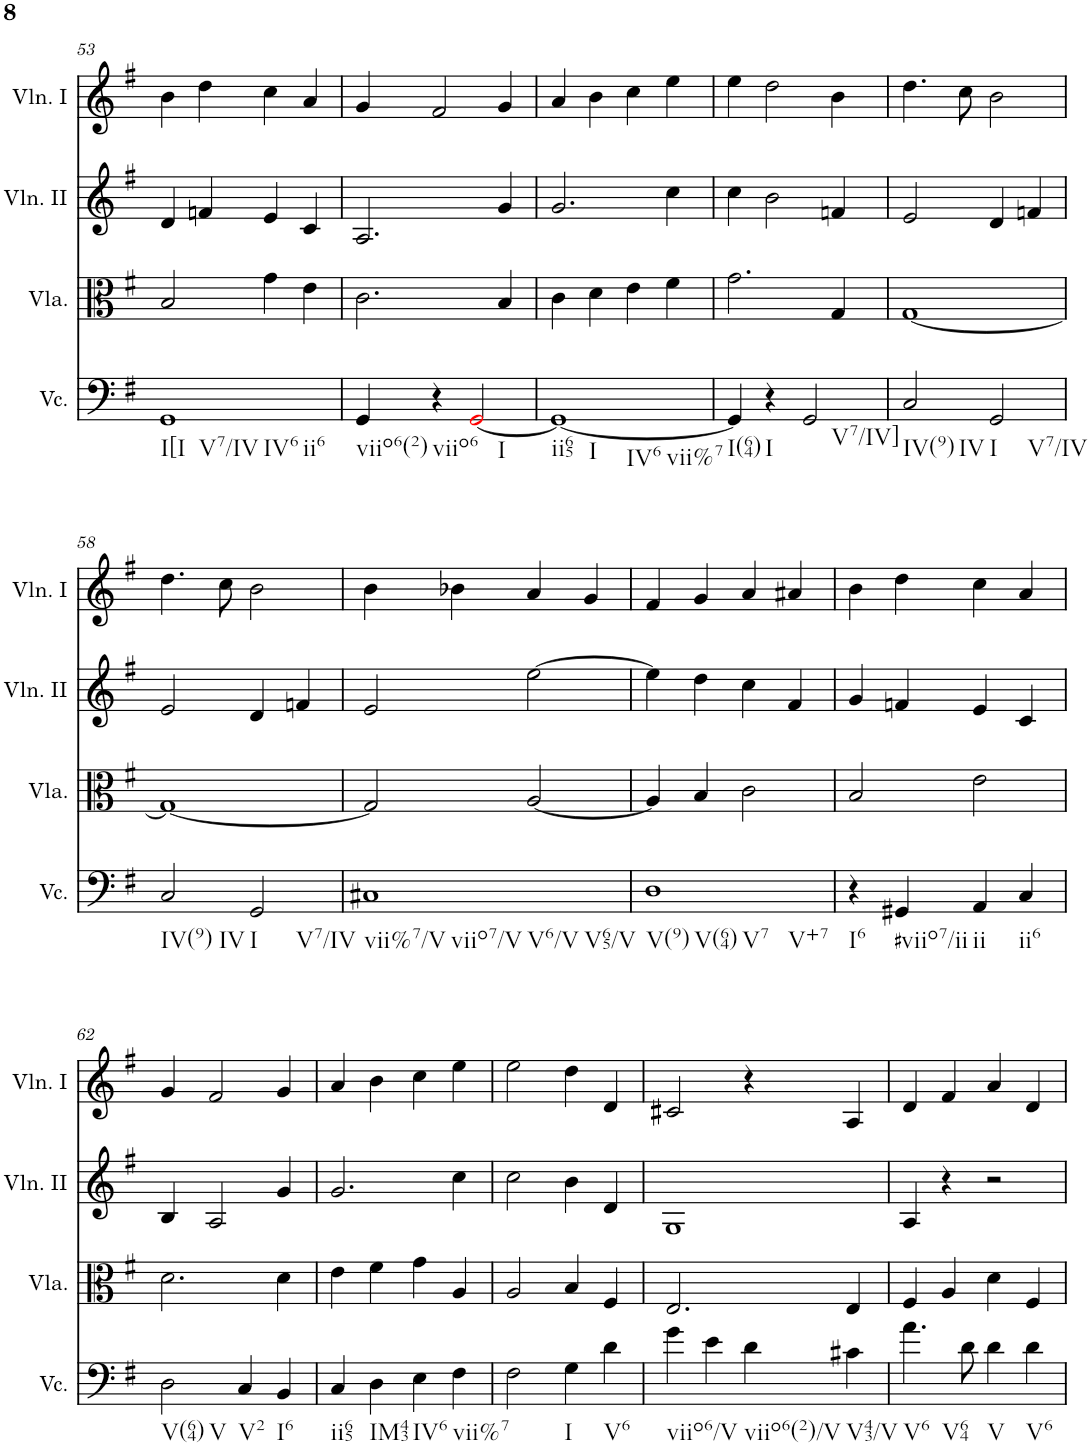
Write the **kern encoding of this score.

**kern	**kern	**kern	**kern
*part4	*part3	*part2	*part1
*staff4	*staff3	*staff2	*staff1
*I"Violoncello	*I"Viola	*I"Violino II	*I"Violino I
*I'Vc.	*I'Vla.	*I'Vln. II	*I'Vln. I
!!LO:PB:g=z
*clefF4	*clefC3	*clefG2	*clefG2
*k[f#]	*k[f#]	*k[f#]	*k[f#]
*M4/4	*M4/4	*M4/4	*M4/4
=53	=53	=53	=53
!LO:TX:b:t=I[I	!	!	!
!LO:TX:b:t=V7/IV	!	!	!
!LO:TX:b:t=IV6	!	!	!
!LO:TX:b:t=ii6	!	!	!
1GG	2B/	4d/	4b\
.	.	4fn/	4dd\
.	4g\	4e/	4cc\
.	4e\	4c/	4a/
=54	=54	=54	=54
!LO:TX:b:t=viio6(2)	!	!	!
4GG/	2.c\	2.A/	4g/
!LO:TX:b:t=viio6	!	!	!
4r	.	.	2f#/
!LO:TX:b:t=I	!	!	!
[2GGi/	.	.	.
.	4B/	4g/	4g/
=55	=55	=55	=55
!LO:TX:b:t=ii65	!	!	!
!LO:TX:b:t=I	!	!	!
!LO:TX:b:t=IV6	!	!	!
!LO:TX:b:t=vii%7	!	!	!
1GG_	4c\	2.g/	4a/
.	4d\	.	4b\
.	4e\	.	4cc\
.	4f#\	4cc\	4ee\
=56	=56	=56	=56
!LO:TX:b:t=I(64)	!	!	!
4GG/]	2.g\	4cc\	4ee\
!LO:TX:b:t=I	!	!	!
4r	.	2b\	2dd\
!LO:TX:b:t=V7/IV]	!	!	!
2GG/	.	.	.
.	4G/	4fn/	4b\
=57	=57	=57	=57
!LO:TX:b:t=IV(9)	!	!	!
!LO:TX:b:t=IV	!	!	!
2C/	[1G	2e/	4.dd\
.	.	.	8cc\
!LO:TX:b:t=I	!	!	!
!LO:TX:b:t=V7/IV	!	!	!
2GG/	.	4d/	2b\
.	.	4fn/	.
!!LO:LB:g=z
=58	=58	=58	=58
!LO:TX:b:t=IV(9)	!	!	!
!LO:TX:b:t=IV	!	!	!
2C/	1G_	2e/	4.dd\
.	.	.	8cc\
!LO:TX:b:t=I	!	!	!
!LO:TX:b:t=V7/IV	!	!	!
2GG/	.	4d/	2b\
.	.	4fn/	.
=59	=59	=59	=59
!LO:TX:b:t=vii%7/V	!	!	!
!LO:TX:b:t=viio7/V	!	!	!
!LO:TX:b:t=V6/V	!	!	!
!LO:TX:b:t=V65/V	!	!	!
1C#X	2G/]	2e/	4b\
.	.	.	4b-X\
.	[2A/	[2ee\	4a/
.	.	.	4g/
=60	=60	=60	=60
!LO:TX:b:t=V(9)	!	!	!
!LO:TX:b:t=V(64)	!	!	!
!LO:TX:b:t=V7	!	!	!
!LO:TX:b:t=V+7	!	!	!
1D	4A/]	4ee\]	4f#/
.	4B/	4dd\	4g/
.	2c\	4cc\	4a/
.	.	4f#/	4a#X/
=61	=61	=61	=61
!LO:TX:b:t=I6	!	!	!
4r	2B/	4g/	4b\
!LO:TX:b:t=#viio7/ii	!	!	!
4GG#X/	.	4fn/	4dd\
!LO:TX:b:t=ii	!	!	!
4AA/	2e\	4e/	4cc\
!LO:TX:b:t=ii6	!	!	!
4C/	.	4c/	4a/
!!LO:LB:g=z
=62	=62	=62	=62
!LO:TX:b:t=V(64)	!	!	!
!LO:TX:b:t=V	!	!	!
2D\	2.d\	4B/	4g/
.	.	2A/	2f#/
!LO:TX:b:t=V2	!	!	!
4C/	.	.	.
!LO:TX:b:t=I6	!	!	!
4BB/	4d\	4g/	4g/
=63	=63	=63	=63
!LO:TX:b:t=ii65	!	!	!
4C/	4e\	2.g/	4a/
!LO:TX:b:t=IM43	!	!	!
4D\	4f#\	.	4b\
!LO:TX:b:t=IV6	!	!	!
4E\	4g\	.	4cc\
!LO:TX:b:t=vii%7	!	!	!
4F#\	4A/	4cc\	4ee\
=64	=64	=64	=64
2F#\	2A/	2cc\	2ee\
!LO:TX:b:t=I	!	!	!
4G\	4B/	4b\	4dd\
!LO:TX:b:t=V6	!	!	!
4d\	4F#/	4d/	4d/
=65	=65	=65	=65
!LO:TX:b:t=viio6/V	!	!	!
4g\	2.E/	1G	2c#X/
4e\	.	.	.
!LO:TX:b:t=viio6(2)/V	!	!	!
4d\	.	.	4r
!LO:TX:b:t=V43/V	!	!	!
4c#X\	4E/	.	4A/
=66	=66	=66	=66
!LO:TX:b:t=V6	!	!	!
!LO:TX:b:t=V64	!	!	!
4.a\	4F#/	4A/	4d/
.	4A/	4r	4f#/
8d\	.	.	.
!LO:TX:b:t=V	!	!	!
4d\	4d\	2r	4a/
!LO:TX:b:t=V6	!	!	!
4d\	4F#/	.	4d/
=	=	=	=
*-	*-	*-	*-
